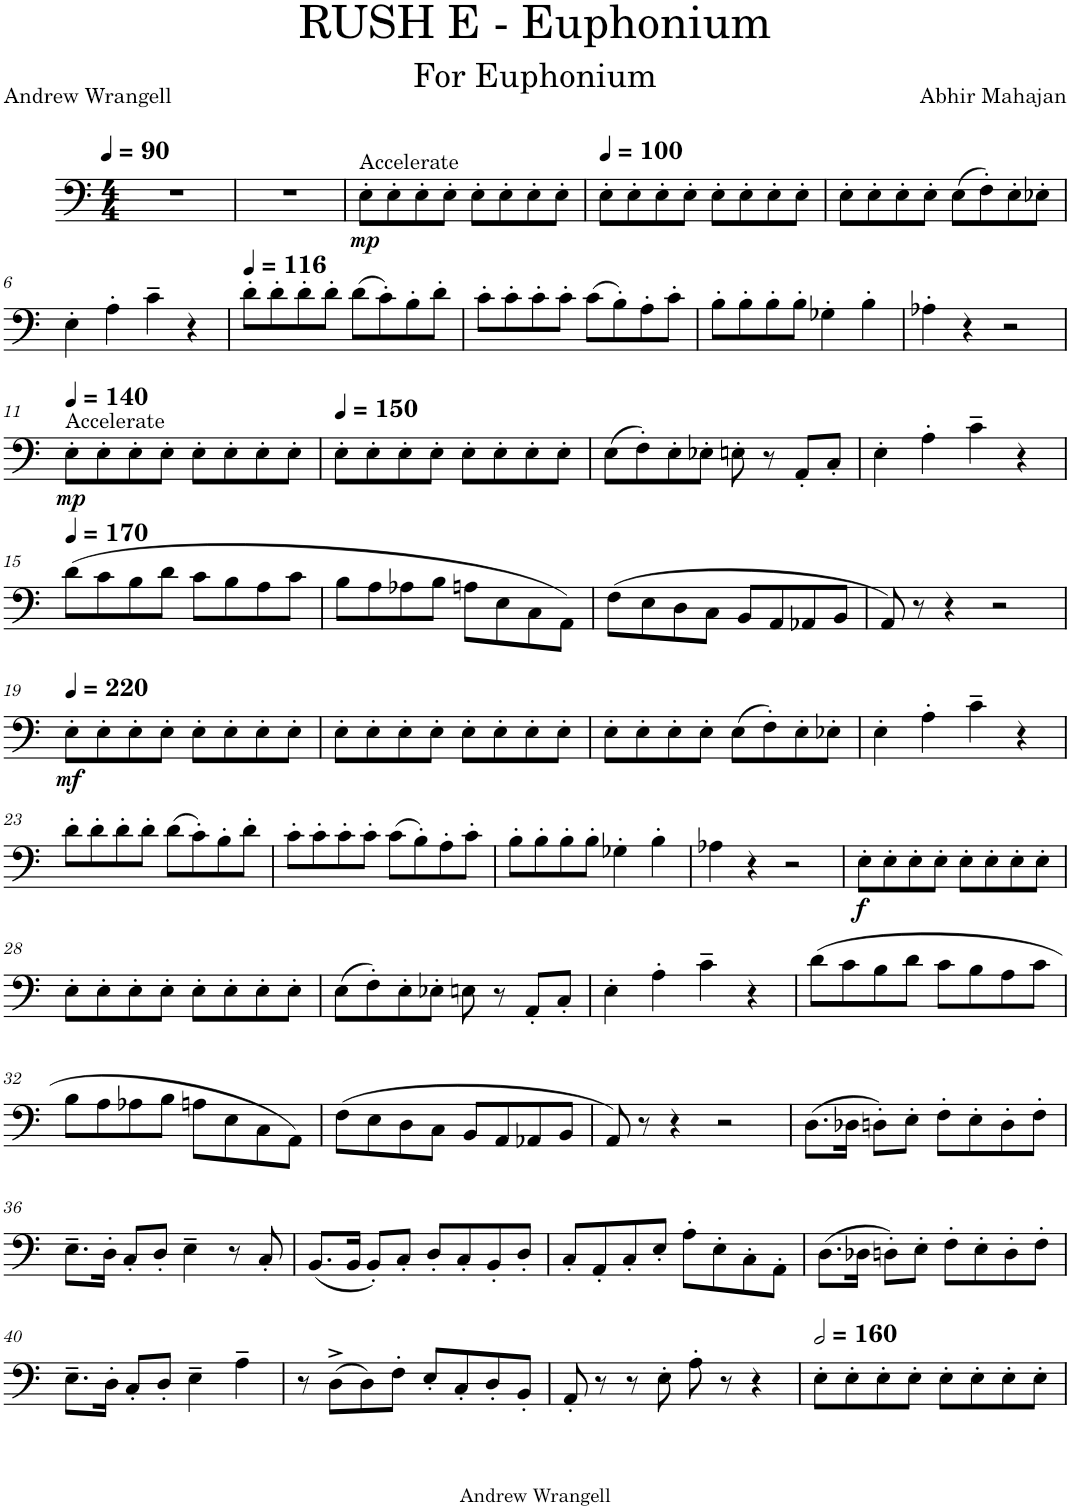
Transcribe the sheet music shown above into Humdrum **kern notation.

**kern	**dynam
*part1	*part1
*staff1	*staff1
*I"Euphonium	*
*I'Euph.	*
*clefF4	*
*k[]	*
*M4/4	*
*MM90	*
=1	=1
1r	.
=2	=2
1r	.
=3	=3
!LO:TX:a:t=Accelerate	!
!	!LO:DY:b
8E'\L	mp
8E'\	.
8E'\	.
8E'\J	.
8E'\L	.
8E'\	.
8E'\	.
8E'\J	.
=4	=4
*MM100	*
8E'\L	.
8E'\	.
8E'\	.
8E'\J	.
8E'\L	.
8E'\	.
8E'\	.
8E'\J	.
=5	=5
8E'\L	.
8E'\	.
8E'\	.
8E'\J	.
(8E\L	.
8F'\)	.
8E'\	.
8E-X'\J	.
!!LO:LB:g=z
=6	=6
4E'\	.
4A'\	.
4c~\	.
4r	.
=7	=7
*MM116	*
8d'\L	.
8d'\	.
8d'\	.
8d'\J	.
(8d\L	.
8c'\)	.
8B'\	.
8d'\J	.
=8	=8
8c'\L	.
8c'\	.
8c'\	.
8c'\J	.
(8c\L	.
8B'\)	.
8A'\	.
8c'\J	.
=9	=9
8B'\L	.
8B'\	.
8B'\	.
8B'\J	.
4G-X'\	.
4B'\	.
=10	=10
4A-X'\	.
4r	.
2r	.
!!LO:LB:g=z
=11	=11
*MM140	*
!LO:TX:a:t=Accelerate	!
!	!LO:DY:b
8E'\L	mp
8E'\	.
8E'\	.
8E'\J	.
8E'\L	.
8E'\	.
8E'\	.
8E'\J	.
=12	=12
*MM150	*
8E'\L	.
8E'\	.
8E'\	.
8E'\J	.
8E'\L	.
8E'\	.
8E'\	.
8E'\J	.
=13	=13
(8E\L	.
8F'\)	.
8E'\	.
8E-X'\J	.
8En'\	.
8r	.
8AA'/L	.
8C'/J	.
=14	=14
4E'\	.
4A'\	.
4c~\	.
4r	.
!!LO:LB:g=z
=15	=15
*MM170	*
(8d\L	.
8c\	.
8B\	.
8d\J	.
8c\L	.
8B\	.
8A\	.
8c\J	.
=16	=16
8B\L	.
8A\	.
8A-X\	.
8B\J	.
8An\L	.
8E\	.
8C\	.
8AA\J)	.
=17	=17
(8G\L	.
8E\	.
8D\	.
8C\J	.
8BB/L	.
8AA/	.
8AA-X/	.
8BB/J	.
=18	=18
8AA/)	.
8r	.
4r	.
2r	.
!!LO:LB:g=z
=19	=19
*MM220	*
!	!LO:DY:b
8E'\L	mf
8E'\	.
8E'\	.
8E'\J	.
8E'\L	.
8E'\	.
8E'\	.
8E'\J	.
=20	=20
8E'\L	.
8E'\	.
8E'\	.
8E'\J	.
8E'\L	.
8E'\	.
8E'\	.
8E'\J	.
=21	=21
8E'\L	.
8E'\	.
8E'\	.
8E'\J	.
(8E\L	.
8F'\)	.
8E'\	.
8E-X'\J	.
=22	=22
4E'\	.
4A'\	.
4c~\	.
4r	.
!!LO:LB:g=z
=23	=23
8d'\L	.
8d'\	.
8d'\	.
8d'\J	.
(8d\L	.
8c'\)	.
8B'\	.
8d'\J	.
=24	=24
8c'\L	.
8c'\	.
8c'\	.
8c'\J	.
(8c\L	.
8B'\)	.
8A'\	.
8c'\J	.
=25	=25
8B'\L	.
8B'\	.
8B'\	.
8B'\J	.
4G-X'\	.
4B'\	.
=26	=26
4A-X\	.
4r	.
2r	.
=27	=27
!	!LO:DY:b
8E'\L	f
8E'\	.
8E'\	.
8E'\J	.
8E'\L	.
8E'\	.
8E'\	.
8E'\J	.
!!LO:LB:g=z
=28	=28
8E'\L	.
8E'\	.
8E'\	.
8E'\J	.
8E'\L	.
8E'\	.
8E'\	.
8E'\J	.
=29	=29
(8E\L	.
8F'\)	.
8E'\	.
8E-X'\J	.
8En\	.
8r	.
8AA'/L	.
8C'/J	.
=30	=30
4E'\	.
4A'\	.
4c~\	.
4r	.
=31	=31
(8d\L	.
8c\	.
8B\	.
8d\J	.
8c\L	.
8B\	.
8A\	.
8c\J	.
!!LO:LB:g=z
=32	=32
8B\L	.
8A\	.
8A-X\	.
8B\J	.
8An\L	.
8E\	.
8C\	.
8AA\J)	.
=33	=33
(8F\L	.
8E\	.
8D\	.
8C\J	.
8BB/L	.
8AA/	.
8AA-X/	.
8BB/J	.
=34	=34
8AA/)	.
8r	.
4r	.
2r	.
=35	=35
(8.D\L	.
16D-X\Jk	.
8Dn'\L)	.
8E'\J	.
8F'\L	.
8E'\	.
8D'\	.
8F'\J	.
!!LO:LB:g=z
=36	=36
8.E~\L	.
16D'\Jk	.
8C'/L	.
8D'/J	.
4E~\	.
8r	.
8C'/	.
=37	=37
(8.BB/L	.
16BB/Jk	.
8BB'/L)	.
8C'/J	.
8D'/L	.
8C'/	.
8BB'/	.
8D'/J	.
=38	=38
8C'/L	.
8AA'/	.
8C'/	.
8E'/J	.
8A'\L	.
8E'\	.
8C'\	.
8AA'\J	.
=39	=39
(8.D\L	.
16D-X\Jk	.
8Dn'\L)	.
8E'\J	.
8F'\L	.
8E'\	.
8D'\	.
8F'\J	.
!!LO:LB:g=z
=40	=40
8.E~\L	.
16D'\Jk	.
8C'/L	.
8D'/J	.
4E~\	.
4A~\	.
=41	=41
8r	.
(8D^\L	.
8D\)	.
8F'\J	.
8E'/L	.
8C'/	.
8D'/	.
8BB'/J	.
=42	=42
8AA'/	.
8r	.
8r	.
8E'\	.
8A'\	.
8r	.
4r	.
=43	=43
*MM320	*
8E'\L	.
8E'\	.
8E'\	.
8E'\J	.
8E'\L	.
8E'\	.
8E'\	.
8E'\J	.
=	=
*-	*-
